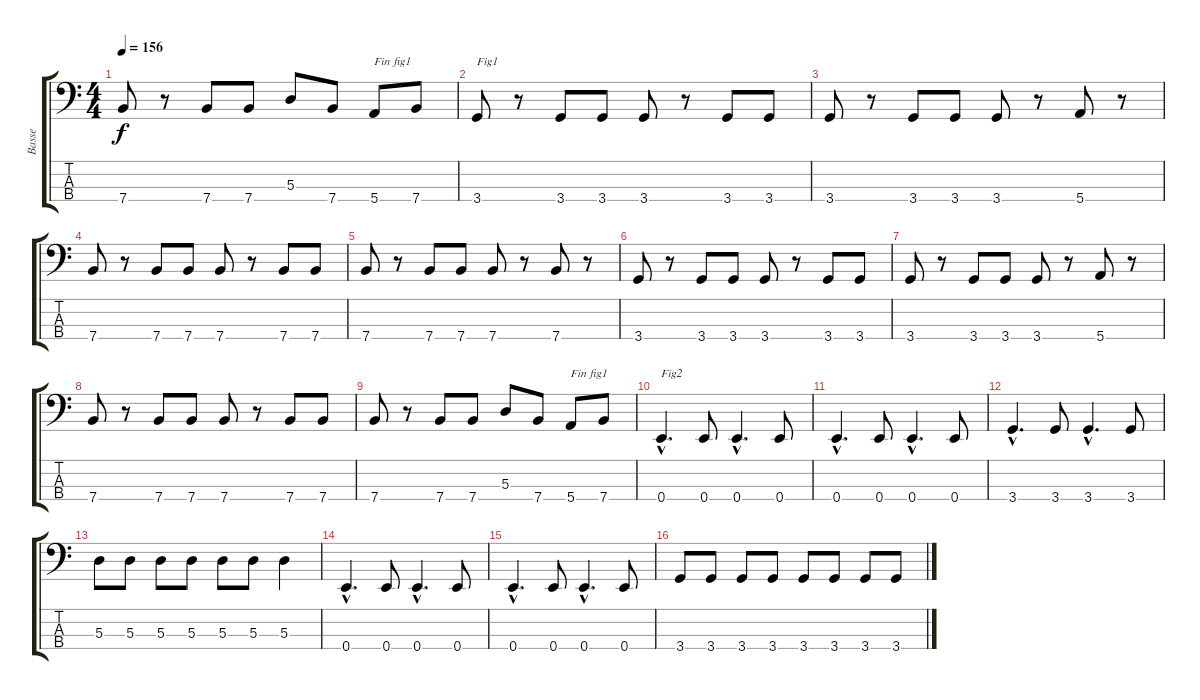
\track ("Basse" "Basse") {instrument electricbasspick}
\staff {score tabs}
\tuning (G2 D2 A1 E1) {hide}
\ts (4 4)
\tempo 156
\clef f4
\ks c
7.4.8{dy f} r.8 7.4.8 7.4.8 5.3.8 7.4.8 5.4.8{txt "Fin fig1"} 7.4.8 |
3.4.8{txt "Fig1"} r.8 3.4.8 3.4.8 3.4.8 r.8 3.4.8 3.4.8 |
3.4.8 r.8 3.4.8 3.4.8 3.4.8 r.8 5.4.8 r.8 |
7.4.8 r.8 7.4.8 7.4.8 7.4.8 r.8 7.4.8 7.4.8 |
7.4.8 r.8 7.4.8 7.4.8 7.4.8 r.8 7.4.8 r.8 |
3.4.8 r.8 3.4.8 3.4.8 3.4.8 r.8 3.4.8 3.4.8 |
3.4.8 r.8 3.4.8 3.4.8 3.4.8 r.8 5.4.8 r.8 |
7.4.8 r.8 7.4.8 7.4.8 7.4.8 r.8 7.4.8 7.4.8 |
7.4.8 r.8 7.4.8 7.4.8 5.3.8 7.4.8 5.4.8{txt "Fin fig1"} 7.4.8 |
0.4{hac}.4{d txt "Fig2"} 0.4.8 0.4{hac}.4{d} 0.4.8 |
0.4{hac}.4{d} 0.4.8 0.4{hac}.4{d} 0.4.8 |
3.4{hac}.4{d} 3.4.8 3.4{hac}.4{d} 3.4.8 |
5.3.8 5.3.8 5.3.8 5.3.8 5.3.8 5.3.8 5.3.4 |
0.4{hac}.4{d} 0.4.8 0.4{hac}.4{d} 0.4.8 |
0.4{hac}.4{d} 0.4.8 0.4{hac}.4{d} 0.4.8 |
3.4.8 3.4.8 3.4.8 3.4.8 3.4.8 3.4.8 3.4.8 3.4.8
